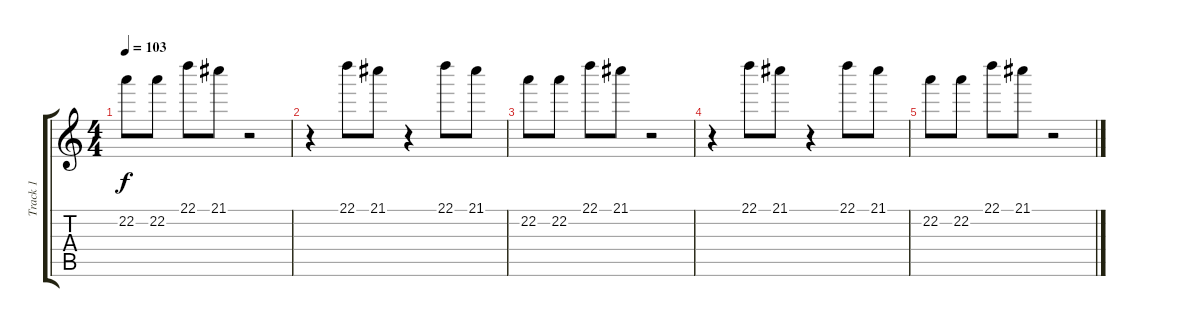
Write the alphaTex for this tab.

\track ("Track 1" "Track 1") {instrument overdrivenguitar}
\staff {score tabs}
\tuning (E4 B3 G3 D3 A2 E2) {hide}
\ts (4 4)
\tempo 103
\clef g2
\ks c
22.2.8{dy f} 22.2.8 22.1.8 21.1.8 r.2 |
r.4 22.1.8 21.1.8 r.4 22.1.8 21.1.8 |
22.2.8 22.2.8 22.1.8 21.1.8 r.2 |
r.4 22.1.8 21.1.8 r.4 22.1.8 21.1.8 |
22.2.8 22.2.8 22.1.8 21.1.8 r.2
